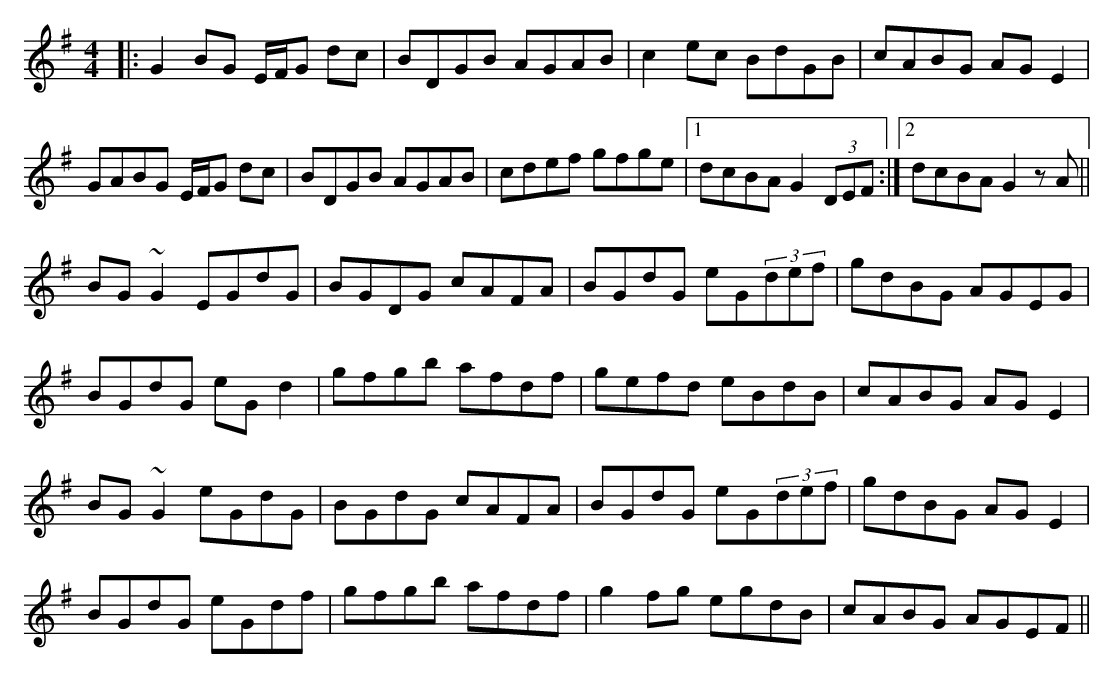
X:1
M:4/4
K:G
|:G2BG E/F/G dc|BDGB AGAB|c2ec BdGB|cABG AGE2|
GABG E/F/G dc|BDGB AGAB|cdef gfge|1 dcBA G2(3DEF:|2 dcBA G2zA||
BG~G2 EGdG|BGDG cAFA|BGdG eG(3def|gdBG AGEG|
BGdG eGd2|gfgb afdf|gefd eBdB|cABG AGE2|
BG~G2 eGdG|BGdG cAFA|BGdG eG(3def|gdBG AGE2|
BGdG eGdf|gfgb afdf|g2fg egdB|cABG AGEF||
